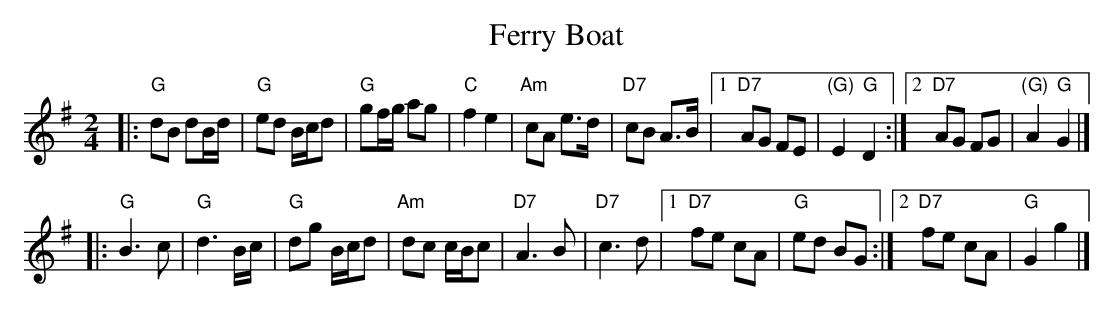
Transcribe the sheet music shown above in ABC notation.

X:1
T: Ferry Boat
M: 2/4
L: 1/16
K: G
|:"G"d2B2 d2Bd | "G"e2d2 Bcd2 | "G"g2fg a2g2 | "C"f4 e4 \
| "Am"c2A2 e3d | "D7"c2B2 A3B |1 "D7"A2G2 F2E2 | "(G)"E4 "G"D4 :|2 "D7"A2G2 F2G2 | "(G)"A4 "G"G4 |]
|: "G"B6 c2 | "G"d6 Bc | "G"d2g2 Bcd2 | "Am"d2c2 cBc2 \
|  "D7"A6 B2 | "D7"c6 d2 |1 "D7"f2e2 c2A2 | "G"e2d2 B2G2 :|2 "D7"f2e2 c2A2 | "G"G4 g4 |]
